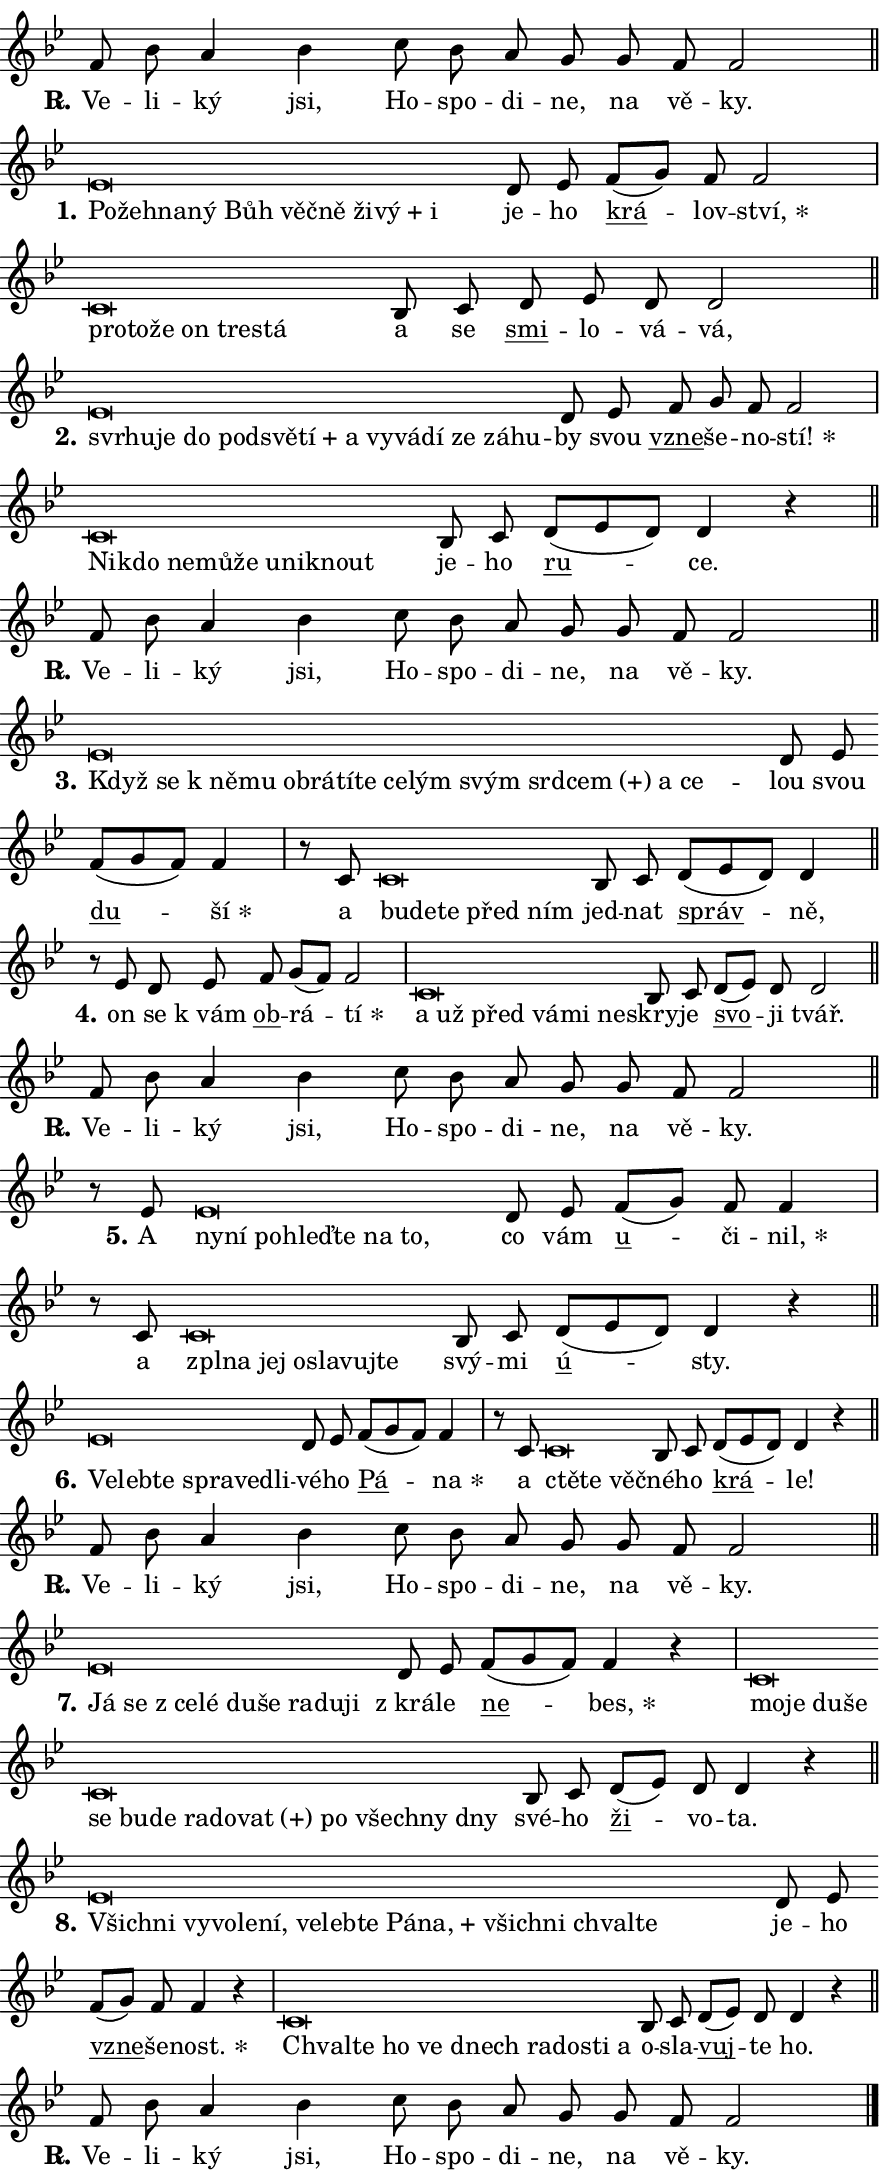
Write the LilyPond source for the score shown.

\version "2.24.0"
\header { tagline = "" }
\paper {
  indent = 0\cm
  top-margin = 0\cm
  right-margin = 0.13\cm % to fit lyric hyphens
  bottom-margin = 0\cm
  left-margin = 0\cm
  paper-width = 15\cm
  page-breaking = #ly:one-page-breaking
  system-system-spacing.basic-distance = #11
  score-system-spacing.basic-distance = #11
  ragged-last = ##f
}


%% Author: Thomas Morley
%% https://lists.gnu.org/archive/html/lilypond-user/2020-05/msg00002.html
#(define (line-position grob)
"Returns position of @var[grob} in current system:
   @code{'start}, if at first time-step
   @code{'end}, if at last time-step
   @code{'middle} otherwise
"
  (let* ((col (ly:item-get-column grob))
         (ln (ly:grob-object col 'left-neighbor))
         (rn (ly:grob-object col 'right-neighbor))
         (col-to-check-left (if (ly:grob? ln) ln col))
         (col-to-check-right (if (ly:grob? rn) rn col))
         (break-dir-left
           (and
             (ly:grob-property col-to-check-left 'non-musical #f)
             (ly:item-break-dir col-to-check-left)))
         (break-dir-right
           (and
             (ly:grob-property col-to-check-right 'non-musical #f)
             (ly:item-break-dir col-to-check-right))))
        (cond ((eqv? 1 break-dir-left) 'start)
              ((eqv? -1 break-dir-right) 'end)
              (else 'middle))))

#(define (tranparent-at-line-position vctor)
  (lambda (grob)
  "Relying on @code{line-position} select the relevant enry from @var{vctor}.
Used to determine transparency,"
    (case (line-position grob)
      ((end) (not (vector-ref vctor 0)))
      ((middle) (not (vector-ref vctor 1)))
      ((start) (not (vector-ref vctor 2))))))

noteHeadBreakVisibility =
#(define-music-function (break-visibility)(vector?)
"Makes @code{NoteHead}s transparent relying on @var{break-visibility}"
#{
  \override NoteHead.transparent =
    #(tranparent-at-line-position break-visibility)
#})

#(define delete-ledgers-for-transparent-note-heads
  (lambda (grob)
    "Reads whether a @code{NoteHead} is transparent.
If so this @code{NoteHead} is removed from @code{'note-heads} from
@var{grob}, which is supposed to be @code{LedgerLineSpanner}.
As a result ledgers are not printed for this @code{NoteHead}"
    (let* ((nhds-array (ly:grob-object grob 'note-heads))
           (nhds-list
             (if (ly:grob-array? nhds-array)
                 (ly:grob-array->list nhds-array)
                 '()))
           ;; Relies on the transparent-property being done before
           ;; Staff.LedgerLineSpanner.after-line-breaking is executed.
           ;; This is fragile ...
           (to-keep
             (remove
               (lambda (nhd)
                 (ly:grob-property nhd 'transparent #f))
               nhds-list)))
      ;; TODO find a better method to iterate over grob-arrays, similiar
      ;; to filter/remove etc for lists
      ;; For now rebuilt from scratch
      (set! (ly:grob-object grob 'note-heads)  '())
      (for-each
        (lambda (nhd)
          (ly:pointer-group-interface::add-grob grob 'note-heads nhd))
        to-keep))))

squashNotes = {
  \override NoteHead.X-extent = #'(-0.2 . 0.2)
  \override NoteHead.Y-extent = #'(-0.75 . 0)
  \override NoteHead.stencil =
    #(lambda (grob)
       (let ((pos (ly:grob-property grob 'staff-position)))
         (begin
           (if (< pos -7) (display "ERROR: Lower brevis then expected\n") (display ""))
           (if (<= pos -6) ly:text-interface::print ly:note-head::print))))
}
unSquashNotes = {
  \revert NoteHead.X-extent
  \revert NoteHead.Y-extent
  \revert NoteHead.stencil
}

hideNotes = \noteHeadBreakVisibility #begin-of-line-visible
unHideNotes = \noteHeadBreakVisibility #all-visible

% work-around for resetting accidentals
% https://lilypond.org/doc/v2.23/Documentation/notation/displaying-rhythms#unmetered-music
cadenzaMeasure = {
  \cadenzaOff
  \partial 1024 s1024
  \cadenzaOn
}

#(define-markup-command (accent layout props text) (markup?)
  "Underline accented syllable"
  (interpret-markup layout props
    #{\markup \override #'(offset . 4.3) \underline { #text }#}))

responsum = \markup \concat {
  "R" \hspace #-1.05 \path #0.1 #'((moveto 0 0.07) (lineto 0.9 0.8)) \hspace #0.05 "."
}

spaceSize = #0.6828661417322834 % exact space size for TeX Gyre Schola

\layout {
  \context {
    \Staff
    \remove "Time_signature_engraver"
    \override LedgerLineSpanner.after-line-breaking = #delete-ledgers-for-transparent-note-heads
  }
  \context {
    \Lyrics {
      \override LyricSpace.minimum-distance = \spaceSize
      \override LyricText.font-name = #"TeX Gyre Schola"
      \override LyricText.font-size = 1
      \override StanzaNumber.font-name = #"TeX Gyre Schola Bold"
      \override StanzaNumber.font-size = 1
    }
  }
  \context {
    \Score 
    \override NoteHead.text =
      #(lambda (grob) 
        (let ((pos (ly:grob-property grob 'staff-position)))
          #{\markup {
            \combine
              \halign #-0.55 \raise #(if (= pos -6) 0 0.5) \override #'(thickness . 2) \draw-line #'(3.2 . 0)
              \musicglyph "noteheads.sM1"
          }#}))
  }
}

% magnetic-lyrics.ily
%
%   written by
%     Jean Abou Samra <jean@abou-samra.fr>
%     Werner Lemberg <wl@gnu.org>
%
%   adapted by
%     Jiri Hon <jiri.hon@gmail.com>
%
% Version 2022-Apr-15

% https://www.mail-archive.com/lilypond-user@gnu.org/msg149350.html

#(define (Left_hyphen_pointer_engraver context)
   "Collect syllable-hyphen-syllable occurrences in lyrics and store
them in properties.  This engraver only looks to the left.  For
example, if the lyrics input is @code{foo -- bar}, it does the
following.

@itemize @bullet
@item
Set the @code{text} property of the @code{LyricHyphen} grob between
@q{foo} and @q{bar} to @code{foo}.

@item
Set the @code{left-hyphen} property of the @code{LyricText} grob with
text @q{foo} to the @code{LyricHyphen} grob between @q{foo} and
@q{bar}.
@end itemize

Use this auxiliary engraver in combination with the
@code{lyric-@/text::@/apply-@/magnetic-@/offset!} hook."
   (let ((hyphen #f)
         (text #f))
     (make-engraver
      (acknowledgers
       ((lyric-syllable-interface engraver grob source-engraver)
        (set! text grob)))
      (end-acknowledgers
       ((lyric-hyphen-interface engraver grob source-engraver)
        ;(when (not (grob::has-interface grob 'lyric-space-interface))
          (set! hyphen grob)));)
      ((stop-translation-timestep engraver)
       (when (and text hyphen)
         (ly:grob-set-object! text 'left-hyphen hyphen))
       (set! text #f)
       (set! hyphen #f)))))

#(define (lyric-text::apply-magnetic-offset! grob)
   "If the space between two syllables is less than the value in
property @code{LyricText@/.details@/.squash-threshold}, move the right
syllable to the left so that it gets concatenated with the left
syllable.

Use this function as a hook for
@code{LyricText@/.after-@/line-@/breaking} if the
@code{Left_@/hyphen_@/pointer_@/engraver} is active."
   (let ((hyphen (ly:grob-object grob 'left-hyphen #f)))
     (when hyphen
       (let ((left-text (ly:spanner-bound hyphen LEFT)))
         (when (grob::has-interface left-text 'lyric-syllable-interface)
           (let* ((common (ly:grob-common-refpoint grob left-text X))
                  (this-x-ext (ly:grob-extent grob common X))
                  (left-x-ext
                   (begin
                     ;; Trigger magnetism for left-text.
                     (ly:grob-property left-text 'after-line-breaking)
                     (ly:grob-extent left-text common X)))
                  ;; `delta` is the gap width between two syllables.
                  (delta (- (interval-start this-x-ext)
                            (interval-end left-x-ext)))
                  (details (ly:grob-property grob 'details))
                  (threshold (assoc-get 'squash-threshold details 0.2)))
             (when (< delta threshold)
               (let* (;; We have to manipulate the input text so that
                      ;; ligatures crossing syllable boundaries are not
                      ;; disabled.  For languages based on the Latin
                      ;; script this is essentially a beautification.
                      ;; However, for non-Western scripts it can be a
                      ;; necessity.
                      (lt (ly:grob-property left-text 'text))
                      (rt (ly:grob-property grob 'text))
                      (is-space (grob::has-interface hyphen 'lyric-space-interface))
                      (space (if is-space " " ""))
                      (extra-delta (if is-space spaceSize 0))
                      ;; Append new syllable.
                      (ltrt-space (if (and (string? lt) (string? rt))
                                (string-append lt space rt)
                                (make-concat-markup (list lt space rt))))
                      ;; Right-align `ltrt` to the right side.
                      (ltrt-space-markup (grob-interpret-markup
                               grob
                               (make-translate-markup
                                (cons (interval-length this-x-ext) 0)
                                (make-right-align-markup ltrt-space)))))
                 (begin
                   ;; Don't print `left-text`.
                   (ly:grob-set-property! left-text 'stencil #f)
                   ;; Set text and stencil (which holds all collected
                   ;; syllables so far) and shift it to the left.
                   (ly:grob-set-property! grob 'text ltrt-space)
                   (ly:grob-set-property! grob 'stencil ltrt-space-markup)
                   (ly:grob-translate-axis! grob (- (- delta extra-delta)) X))))))))))


#(define (lyric-hyphen::displace-bounds-first grob)
   ;; Make very sure this callback isn't triggered too early.
   (let ((left (ly:spanner-bound grob LEFT))
         (right (ly:spanner-bound grob RIGHT)))
     (ly:grob-property left 'after-line-breaking)
     (ly:grob-property right 'after-line-breaking)
     (ly:lyric-hyphen::print grob)))

squashThreshold = #0.4

\layout {
  \context {
    \Lyrics
    \consists #Left_hyphen_pointer_engraver
    \override LyricText.after-line-breaking =
      #lyric-text::apply-magnetic-offset!
    \override LyricHyphen.stencil = #lyric-hyphen::displace-bounds-first
    \override LyricText.details.squash-threshold = \squashThreshold
    \override LyricHyphen.minimum-distance = 0
    \override LyricHyphen.minimum-length = \squashThreshold
  }
}

squashText = \override LyricText.details.squash-threshold = 9999
unSquashText = \override LyricText.details.squash-threshold = \squashThreshold

leftText = \override LyricText.self-alignment-X = #LEFT
unLeftText = \revert LyricText.self-alignment-X

starOffset = #(lambda (grob) 
                (let ((x_offset (ly:self-alignment-interface::aligned-on-x-parent grob)))
                  (if (= x_offset 0) 0 (+ x_offset 1.2))))

star = #(define-music-function (syllable)(string?)
"Append star separator at the end of a syllable"
#{
  \once \override LyricText.X-offset = #starOffset
  \lyricmode { \markup {
    #syllable
    \override #'((font-name . "TeX Gyre Schola Bold")) \hspace #0.2 \lower #0.65 \larger "*"
  } }
#})

starAccent = #(define-music-function (syllable)(string?)
"Append star separator at the end of a syllable and make accent"
#{
  \once \override LyricText.X-offset = #starOffset
  \lyricmode { \markup {
    \accent #syllable
    \override #'((font-name . "TeX Gyre Schola Bold")) \hspace #0.2 \lower #0.65 \larger "*"
  } }
#})

breath = #(define-music-function (syllable)(string?)
"Append breathing indicator at the end of a syllable"
#{
  \lyricmode { \markup { #syllable "+" } }
#})

optionalBreath = #(define-music-function (syllable)(string?)
"Append optional breathing indicator at the end of a syllable"
#{
  \lyricmode { \markup { #syllable "(+)" } }
#})


\score {
    <<
        \new Voice = "melody" { \cadenzaOn \key bes \major \relative { f'8 bes a4 bes \bar "" c8 bes a g \bar "" g f f2 \cadenzaMeasure \bar "||" \break } }
        \new Lyrics \lyricsto "melody" { \lyricmode { \set stanza = \responsum
Ve -- li -- ký jsi, Ho -- spo -- di -- ne, na vě -- ky. } }
    >>
    \layout {}
}

\score {
    <<
        \new Voice = "melody" { \cadenzaOn \key bes \major \relative { \squashNotes es'\breve*1/16 \hideNotes \breve*1/16 \bar "" \breve*1/16 \bar "" \breve*1/16 \bar "" \breve*1/16 \bar "" \breve*1/16 \bar "" \breve*1/16 \bar "" \breve*1/16 \bar "" \breve*1/16 \breve*1/16 \bar "" \unHideNotes \unSquashNotes d8 es \bar "" f[( g)] f f2 \cadenzaMeasure \bar "|" \squashNotes c\breve*1/16 \hideNotes \breve*1/16 \bar "" \breve*1/16 \bar "" \breve*1/16 \bar "" \breve*1/16 \breve*1/16 \bar "" \unHideNotes \unSquashNotes bes8 c \bar "" d es d d2 \cadenzaMeasure \bar "||" \break } }
        \new Lyrics \lyricsto "melody" { \lyricmode { \set stanza = "1."
\leftText Po -- \squashText žeh -- na -- ný Bůh věč -- ně ži -- \breath "vý" i \unLeftText \unSquashText je -- ho \markup \accent krá -- lov -- \star ství, \leftText pro -- \squashText to -- že on tre -- stá \unLeftText \unSquashText a se \markup \accent smi -- lo -- vá -- vá, } }
    >>
    \layout {}
}

\score {
    <<
        \new Voice = "melody" { \cadenzaOn \key bes \major \relative { \squashNotes es'\breve*1/16 \hideNotes \breve*1/16 \bar "" \breve*1/16 \bar "" \breve*1/16 \bar "" \breve*1/16 \bar "" \breve*1/16 \bar "" \breve*1/16 \bar "" \breve*1/16 \bar "" \breve*1/16 \bar "" \breve*1/16 \bar "" \breve*1/16 \bar "" \breve*1/16 \bar "" \breve*1/16 \breve*1/16 \bar "" \unHideNotes \unSquashNotes d8 es \bar "" f g f f2 \cadenzaMeasure \bar "|" \squashNotes c\breve*1/16 \hideNotes \breve*1/16 \bar "" \breve*1/16 \bar "" \breve*1/16 \bar "" \breve*1/16 \bar "" \breve*1/16 \bar "" \breve*1/16 \breve*1/16 \bar "" \unHideNotes \unSquashNotes bes8 c \bar "" d[( es d)] d4 r \cadenzaMeasure \bar "||" \break } }
        \new Lyrics \lyricsto "melody" { \lyricmode { \set stanza = "2."
\leftText svr -- \squashText hu -- je do pod -- svě -- \breath "tí" a vy -- vá -- dí ze zá -- hu -- \unLeftText \unSquashText by svou \markup \accent vzne -- še -- no -- \star stí! \leftText Ni -- \squashText kdo ne -- mů -- že u -- nik -- nout \unLeftText \unSquashText je -- ho \markup \accent ru -- ce. } }
    >>
    \layout {}
}

\score {
    <<
        \new Voice = "melody" { \cadenzaOn \key bes \major \relative { f'8 bes a4 bes \bar "" c8 bes a g \bar "" g f f2 \cadenzaMeasure \bar "||" \break } }
        \new Lyrics \lyricsto "melody" { \lyricmode { \set stanza = \responsum
Ve -- li -- ký jsi, Ho -- spo -- di -- ne, na vě -- ky. } }
    >>
    \layout {}
}

\score {
    <<
        \new Voice = "melody" { \cadenzaOn \key bes \major \relative { \squashNotes es'\breve*1/16 \hideNotes \breve*1/16 \bar "" \breve*1/16 \bar "" \breve*1/16 \bar "" \breve*1/16 \bar "" \breve*1/16 \bar "" \breve*1/16 \bar "" \breve*1/16 \bar "" \breve*1/16 \bar "" \breve*1/16 \bar "" \breve*1/16 \bar "" \breve*1/16 \bar "" \breve*1/16 \bar "" \breve*1/16 \breve*1/16 \bar "" \unHideNotes \unSquashNotes d8 es \bar "" f[( g f)] f4 \cadenzaMeasure \bar "|" r8 c8 \squashNotes c\breve*1/16 \hideNotes \breve*1/16 \bar "" \breve*1/16 \bar "" \breve*1/16 \breve*1/16 \bar "" \unHideNotes \unSquashNotes bes8 c \bar "" d[( es d)] d4 \cadenzaMeasure \bar "||" \break } }
        \new Lyrics \lyricsto "melody" { \lyricmode { \set stanza = "3."
\leftText Když \squashText se "k ně" -- mu ob -- rá -- tí -- te ce -- lým svým srd -- \optionalBreath cem a ce -- \unLeftText \unSquashText lou svou \markup \accent du -- \star ší a \leftText bu -- \squashText de -- te před ním \unLeftText \unSquashText jed -- nat \markup \accent správ -- ně, } }
    >>
    \layout {}
}

\score {
    <<
        \new Voice = "melody" { \cadenzaOn \key bes \major \relative { r8 es'8 d8 es \bar "" f g[( f)] f2 \cadenzaMeasure \bar "|" \squashNotes c\breve*1/16 \hideNotes \breve*1/16 \bar "" \breve*1/16 \bar "" \breve*1/16 \bar "" \breve*1/16 \breve*1/16 \bar "" \unHideNotes \unSquashNotes bes8 c \bar "" d[( es)] d d2 \cadenzaMeasure \bar "||" \break } }
        \new Lyrics \lyricsto "melody" { \lyricmode { \set stanza = "4."
on se "k vám" \markup \accent ob -- rá -- \star tí \leftText a \squashText už před vá -- mi ne -- \unLeftText \unSquashText skry -- je \markup \accent svo -- ji tvář. } }
    >>
    \layout {}
}

\score {
    <<
        \new Voice = "melody" { \cadenzaOn \key bes \major \relative { f'8 bes a4 bes \bar "" c8 bes a g \bar "" g f f2 \cadenzaMeasure \bar "||" \break } }
        \new Lyrics \lyricsto "melody" { \lyricmode { \set stanza = \responsum
Ve -- li -- ký jsi, Ho -- spo -- di -- ne, na vě -- ky. } }
    >>
    \layout {}
}

\score {
    <<
        \new Voice = "melody" { \cadenzaOn \key bes \major \relative { r8 es'8 \squashNotes es\breve*1/16 \hideNotes \breve*1/16 \bar "" \breve*1/16 \bar "" \breve*1/16 \bar "" \breve*1/16 \bar "" \breve*1/16 \breve*1/16 \bar "" \unHideNotes \unSquashNotes d8 es \bar "" f[( g)] f f4 \cadenzaMeasure \bar "|" r8 c8 \squashNotes c\breve*1/16 \hideNotes \breve*1/16 \bar "" \breve*1/16 \bar "" \breve*1/16 \bar "" \breve*1/16 \bar "" \breve*1/16 \breve*1/16 \bar "" \unHideNotes \unSquashNotes bes8 c \bar "" d[( es d)] d4 r \cadenzaMeasure \bar "||" \break } }
        \new Lyrics \lyricsto "melody" { \lyricmode { \set stanza = "5."
A \leftText ny -- \squashText ní po -- hleď -- te na to, \unLeftText \unSquashText co vám \markup \accent u -- či -- \star nil, a \leftText zpl -- \squashText na jej o -- sla -- vuj -- te \unLeftText \unSquashText svý -- mi \markup \accent ú -- sty. } }
    >>
    \layout {}
}

\score {
    <<
        \new Voice = "melody" { \cadenzaOn \key bes \major \relative { \squashNotes es'\breve*1/16 \hideNotes \breve*1/16 \bar "" \breve*1/16 \bar "" \breve*1/16 \bar "" \breve*1/16 \breve*1/16 \bar "" \unHideNotes \unSquashNotes d8 es \bar "" f[( g f)] f4 \cadenzaMeasure \bar "|" r8 c8 \squashNotes c\breve*1/16 \hideNotes \breve*1/16 \breve*1/16 \bar "" \unHideNotes \unSquashNotes bes8 c \bar "" d[( es d)] d4 r \cadenzaMeasure \bar "||" \break } }
        \new Lyrics \lyricsto "melody" { \lyricmode { \set stanza = "6."
\leftText Ve -- \squashText leb -- te spra -- ve -- dli -- \unLeftText \unSquashText vé -- ho \markup \accent Pá -- \star na a \leftText ctě -- \squashText te věč -- \unLeftText \unSquashText né -- ho \markup \accent krá -- le! } }
    >>
    \layout {}
}

\score {
    <<
        \new Voice = "melody" { \cadenzaOn \key bes \major \relative { f'8 bes a4 bes \bar "" c8 bes a g \bar "" g f f2 \cadenzaMeasure \bar "||" \break } }
        \new Lyrics \lyricsto "melody" { \lyricmode { \set stanza = \responsum
Ve -- li -- ký jsi, Ho -- spo -- di -- ne, na vě -- ky. } }
    >>
    \layout {}
}

\score {
    <<
        \new Voice = "melody" { \cadenzaOn \key bes \major \relative { \squashNotes es'\breve*1/16 \hideNotes \breve*1/16 \bar "" \breve*1/16 \bar "" \breve*1/16 \bar "" \breve*1/16 \bar "" \breve*1/16 \bar "" \breve*1/16 \bar "" \breve*1/16 \breve*1/16 \bar "" \unHideNotes \unSquashNotes d8 es \bar "" f[( g f)] f4 r \cadenzaMeasure \bar "|" \squashNotes c\breve*1/16 \hideNotes \breve*1/16 \bar "" \breve*1/16 \bar "" \breve*1/16 \bar "" \breve*1/16 \bar "" \breve*1/16 \bar "" \breve*1/16 \bar "" \breve*1/16 \bar "" \breve*1/16 \bar "" \breve*1/16 \bar "" \breve*1/16 \bar "" \breve*1/16 \bar "" \breve*1/16 \breve*1/16 \bar "" \unHideNotes \unSquashNotes bes8 c \bar "" d[( es)] d d4 r \cadenzaMeasure \bar "||" \break } }
        \new Lyrics \lyricsto "melody" { \lyricmode { \set stanza = "7."
\leftText Já \squashText se "z ce" -- lé du -- še ra -- du -- ji \unLeftText \unSquashText "z krá" -- le \markup \accent ne -- \star bes, \leftText mo -- \squashText je du -- še se bu -- de ra -- do -- \optionalBreath vat po všech -- ny dny \unLeftText \unSquashText své -- ho \markup \accent ži -- vo -- ta. } }
    >>
    \layout {}
}

\score {
    <<
        \new Voice = "melody" { \cadenzaOn \key bes \major \relative { \squashNotes es'\breve*1/16 \hideNotes \breve*1/16 \bar "" \breve*1/16 \bar "" \breve*1/16 \bar "" \breve*1/16 \bar "" \breve*1/16 \bar "" \breve*1/16 \bar "" \breve*1/16 \bar "" \breve*1/16 \bar "" \breve*1/16 \bar "" \breve*1/16 \bar "" \breve*1/16 \bar "" \breve*1/16 \bar "" \breve*1/16 \breve*1/16 \bar "" \unHideNotes \unSquashNotes d8 es \bar "" f[( g)] f f4 r \cadenzaMeasure \bar "|" \squashNotes c\breve*1/16 \hideNotes \breve*1/16 \bar "" \breve*1/16 \bar "" \breve*1/16 \bar "" \breve*1/16 \bar "" \breve*1/16 \bar "" \breve*1/16 \bar "" \breve*1/16 \breve*1/16 \bar "" \unHideNotes \unSquashNotes bes8 c \bar "" d[( es)] d d4 r \cadenzaMeasure \bar "||" \break } }
        \new Lyrics \lyricsto "melody" { \lyricmode { \set stanza = "8."
\leftText Všich -- \squashText ni vy -- vo -- le -- ní, ve -- leb -- te Pá -- \breath "na," všich -- ni chval -- te \unLeftText \unSquashText je -- ho \markup \accent vzne -- še -- \star nost. \leftText Chval -- \squashText te ho ve dnech ra -- do -- sti a \unLeftText \unSquashText o -- sla -- \markup \accent vuj -- te ho. } }
    >>
    \layout {}
}

\score {
    <<
        \new Voice = "melody" { \cadenzaOn \key bes \major \relative { f'8 bes a4 bes \bar "" c8 bes a g \bar "" g f f2 \cadenzaMeasure \bar "||" \break } \bar "|." }
        \new Lyrics \lyricsto "melody" { \lyricmode { \set stanza = \responsum
Ve -- li -- ký jsi, Ho -- spo -- di -- ne, na vě -- ky. } }
    >>
    \layout {}
}
